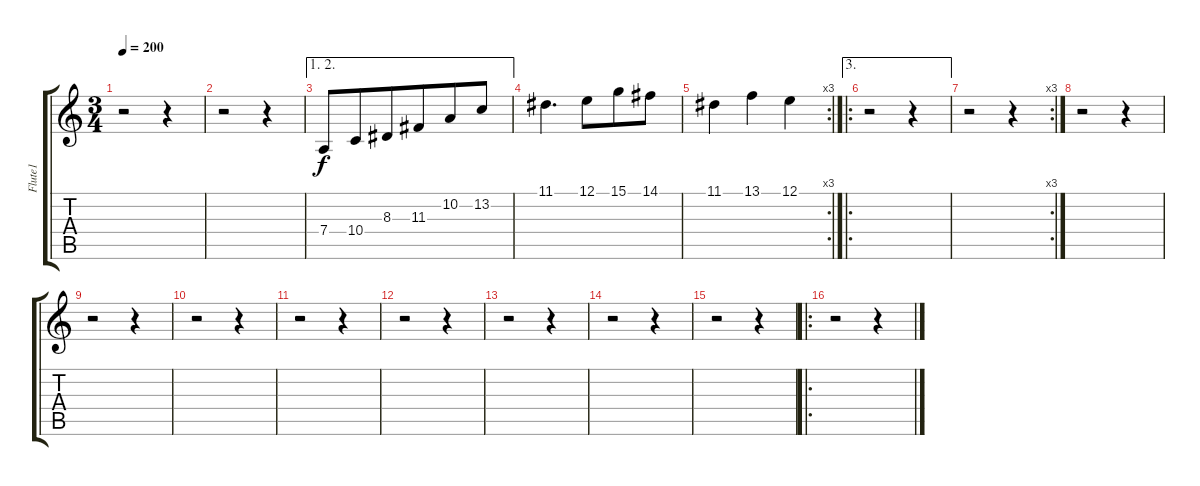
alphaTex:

\track ("Flute1" "Flute1") {instrument flute}
\staff {score tabs}
\tuning (E4 B3 G3 D3 A2 E2) {hide}
\ts (3 4)
\tempo 200
\clef g2
\ks c
r.2{dy f} r.4 |
r.2 r.4 |
\ae (1 2)
7.4.8 10.4.8{beam merge} 8.3.8 11.3.8{beam merge} 10.2.8 13.2.8 |
11.1.4{d} 12.1.8{beam merge} 15.1.8 14.1.8 |
\rc 3
11.1.4 13.1.4 12.1.4 |
\ae 3
\ro
r.2 r.4 |
\rc 3
r.2 r.4 |
r.2 r.4 |
r.2 r.4 |
r.2 r.4 |
r.2 r.4 |
r.2 r.4 |
r.2 r.4 |
r.2 r.4 |
r.2 r.4 |
\ro
r.2 r.4
